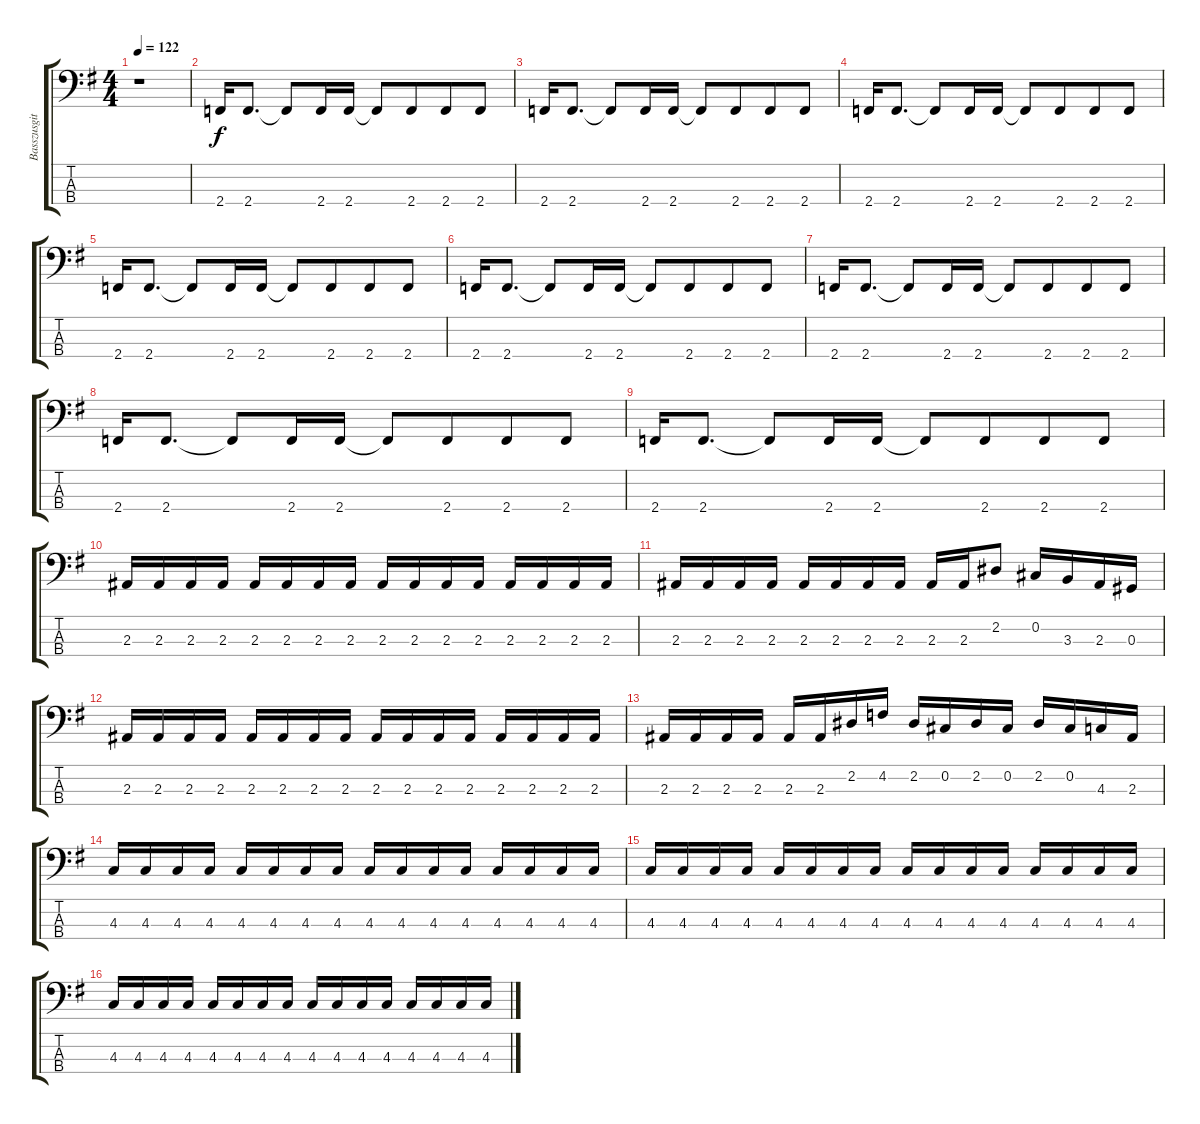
\track ("Basszusgitár (Barry Sparks)" "Basszusgit") {instrument electricbassfinger}
\staff {score tabs}
\tuning (Gb2 Db2 Ab1 Eb1) {hide}
\ts (4 4)
\tempo 122
\clef f4
\ks g
r.1{dy f} |
2.4.16 2.4.8{d} 2.4{t}.8 2.4.16 2.4.16 2.4{t}.8 2.4.8{beam merge} 2.4.8 2.4.8 |
2.4.16 2.4.8{d} 2.4{t}.8 2.4.16 2.4.16 2.4{t}.8 2.4.8{beam merge} 2.4.8 2.4.8 |
2.4.16 2.4.8{d} 2.4{t}.8 2.4.16 2.4.16 2.4{t}.8 2.4.8{beam merge} 2.4.8 2.4.8 |
2.4.16 2.4.8{d} 2.4{t}.8 2.4.16 2.4.16 2.4{t}.8 2.4.8{beam merge} 2.4.8 2.4.8 |
2.4.16 2.4.8{d} 2.4{t}.8 2.4.16 2.4.16 2.4{t}.8 2.4.8{beam merge} 2.4.8 2.4.8 |
2.4.16 2.4.8{d} 2.4{t}.8 2.4.16 2.4.16 2.4{t}.8 2.4.8{beam merge} 2.4.8 2.4.8 |
2.4.16 2.4.8{d} 2.4{t}.8 2.4.16 2.4.16 2.4{t}.8 2.4.8{beam merge} 2.4.8 2.4.8 |
2.4.16 2.4.8{d} 2.4{t}.8 2.4.16 2.4.16 2.4{t}.8 2.4.8{beam merge} 2.4.8 2.4.8 |
2.3.16 2.3.16 2.3.16 2.3.16 2.3.16 2.3.16 2.3.16 2.3.16 2.3.16 2.3.16 2.3.16 2.3.16 2.3.16 2.3.16 2.3.16 2.3.16 |
2.3.16 2.3.16 2.3.16 2.3.16 2.3.16 2.3.16 2.3.16 2.3.16 2.3.16 2.3.16 2.2.8 0.2.16 3.3.16 2.3.16 0.3.16 |
2.3.16 2.3.16 2.3.16 2.3.16 2.3.16 2.3.16 2.3.16 2.3.16 2.3.16 2.3.16 2.3.16 2.3.16 2.3.16 2.3.16 2.3.16 2.3.16 |
2.3.16 2.3.16 2.3.16 2.3.16 2.3.16 2.3.16 2.2.16 4.2.16 2.2.16 0.2.16 2.2.16 0.2.16 2.2.16 0.2.16 4.3.16 2.3.16 |
4.3.16 4.3.16 4.3.16 4.3.16 4.3.16 4.3.16 4.3.16 4.3.16 4.3.16 4.3.16 4.3.16 4.3.16 4.3.16 4.3.16 4.3.16 4.3.16 |
4.3.16 4.3.16 4.3.16 4.3.16 4.3.16 4.3.16 4.3.16 4.3.16 4.3.16 4.3.16 4.3.16 4.3.16 4.3.16 4.3.16 4.3.16 4.3.16 |
4.3.16 4.3.16 4.3.16 4.3.16 4.3.16 4.3.16 4.3.16 4.3.16 4.3.16 4.3.16 4.3.16 4.3.16 4.3.16 4.3.16 4.3.16 4.3.16
